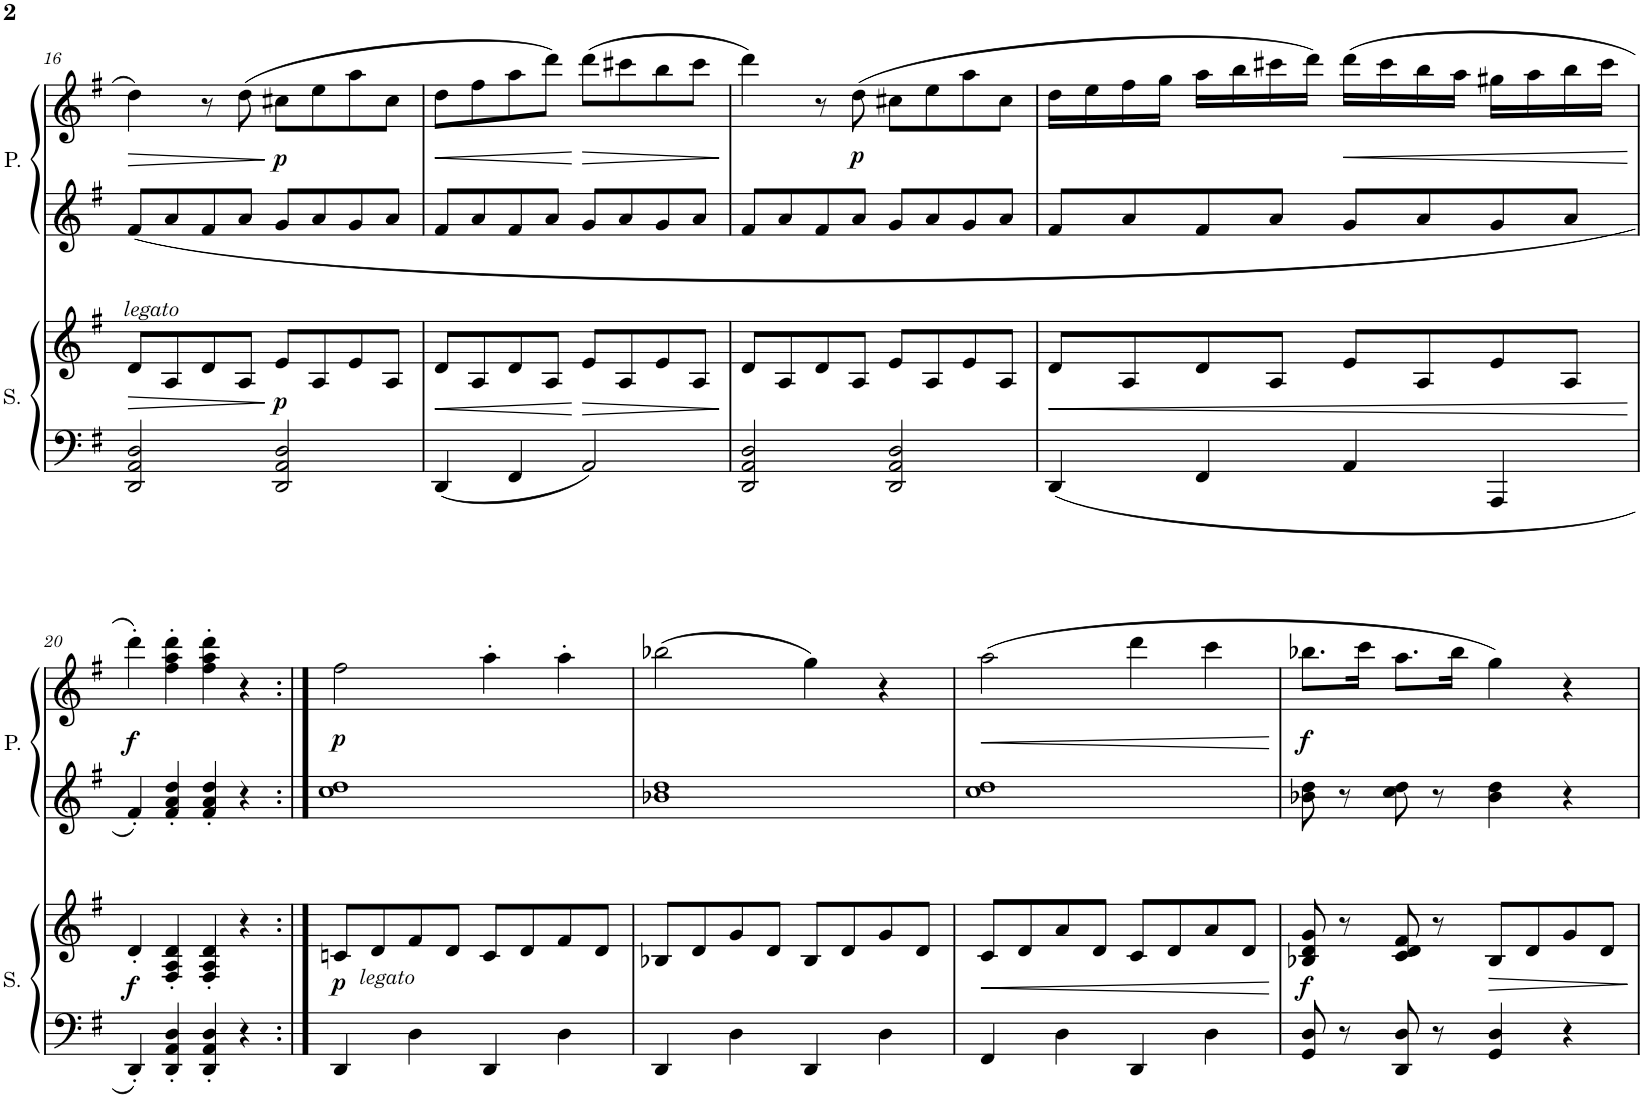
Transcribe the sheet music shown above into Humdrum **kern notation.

**kern	**kern	**dynam	**kern	**kern	**dynam
*part2	*part2	*part2	*part1	*part1	*part1
*staff4	*staff3	*staff3/4	*staff2	*staff1	*staff1/2
*I"Secondo	*	*	*I"Primo	*	*
*I'S.	*	*	*I'P.	*	*
!!LO:PB:g=z
*clefF4	*clefG2	*	*clefG2	*clefG2	*
*k[f#]	*k[f#]	*	*k[f#]	*k[f#]	*
*M4/4	*M4/4	*	*M4/4	*M4/4	*
*met(c)	*met(c)	*	*met(c)	*met(c)	*
=16	=16	=16	=16	=16	=16
!	!LO:TX:a:i:t=legato	!	!	!	!
!	!	!LO:HP:b	!	!	!LO:HP:b
2DD/ 2AA/ 2D/	8d/L	>	8f#/L	4dd\	>
.	8A/	.	8a/	.	.
.	8d/	.	8f#/	8r	.
.	8A/J	.	8a/J	(8dd\	.
!	!	!LO:DY:n=1:b	!	!	!LO:DY:n=1:b
2DD/ 2AA/ 2D/	8e/L	] p	8g/L	8cc#X\L	] p
.	8A/	.	8a/	8ee\	.
.	8e/	.	8g/	8aa\	.
.	8A/J	.	8a/J	8cc#\J	.
=17	=17	=17	=17	=17	=17
!	!	!LO:HP:b	!	!	!LO:HP:b
4DD/	8d/L	<	8f#/L	8dd\L	<
.	8A/	.	8a/	8ff#\	.
4FF#/	8d/	.	8f#/	8aa\	.
.	8A/J	.	8a/J	8ddd\J)	.
!	!	!LO:HP:n=1:b	!	!	!LO:HP:n=1:b
2AA/	8e/L	[ >	8g/L	(8ddd\L	[ >
.	8A/	.	8a/	8ccc#X\	.
.	8e/	.	8g/	8bb\	.
.	8A/J	.	8a/J	8ccc#\J	.
.	.	]	.	.	]
=18	=18	=18	=18	=18	=18
2DD/ 2AA/ 2D/	8d/L	.	8f#/L	4ddd\)	.
.	8A/	.	8a/	.	.
.	8d/	.	8f#/	8r	.
!	!	!	!	!	!LO:DY:b
.	8A/J	.	8a/J	(8dd\	p
2DD/ 2AA/ 2D/	8e/L	.	8g/L	8cc#X\L	.
.	8A/	.	8a/	8ee\	.
.	8e/	.	8g/	8aa\	.
.	8A/J	.	8a/J	8cc#\J	.
=19	=19	=19	=19	=19	=19
!	!	!LO:HP:b	!	!	!
4DD/	8d/L	<	8f#/L	16dd\LL	.
.	.	.	.	16ee\	.
.	8A/	.	8a/	16ff#\	.
.	.	.	.	16gg\JJ	.
4FF#/	8d/	.	8f#/	16aa\LL	.
.	.	.	.	16bb\	.
.	8A/J	.	8a/J	16ccc#X\	.
.	.	.	.	16ddd\JJ)	.
!	!	!	!	!	!LO:HP:b
4AA/	8e/L	.	8g/L	(16ddd\LL	<
.	.	.	.	16ccc#\	.
.	8A/	.	8a/	16bb\	.
.	.	.	.	16aa\JJ	.
4AAA/	8e/	.	8g/	16gg#X\LL	.
.	.	.	.	16aa\	.
.	8A/J	.	8a/J	16bb\	.
.	.	.	.	16ccc#\JJ	.
.	.	[	.	.	[
!!LO:LB:g=z
=20	=20	=20	=20	=20	=20
!	!	!LO:DY:b	!	!	!LO:DY:b
4DD'/	4d'/	f	4f#'/	4ddd'\)	f
4DD/' 4AA/' 4D/'	4F#/' 4A/' 4d/'	.	4f#/' 4a/' 4dd/'	4ff#\' 4aa\' 4ddd\'	.
4DD/' 4AA/' 4D/'	4F#/' 4A/' 4d/'	.	4f#/' 4a/' 4dd/'	4ff#\' 4aa\' 4ddd\'	.
4r	4r	.	4r	4r	.
=21:|!	=21:|!	=21:|!	=21:|!	=21:|!	=21:|!
!	!LO:TX:b:i:t=legato	!	!	!	!
!	!	!LO:DY:b	!	!	!LO:DY:b
4DD/	8cn/L	p	1cc 1dd	2ff#\	p
.	8d/	.	.	.	.
4D\	8f#/	.	.	.	.
.	8d/J	.	.	.	.
4DD/	8c/L	.	.	4aa'\	.
.	8d/	.	.	.	.
4D\	8f#/	.	.	4aa'\	.
.	8d/J	.	.	.	.
=22	=22	=22	=22	=22	=22
4DD/	8B-X/L	.	1b-X 1dd	(2bb-X\	.
.	8d/	.	.	.	.
4D\	8g/	.	.	.	.
.	8d/J	.	.	.	.
4DD/	8B-/L	.	.	4gg\)	.
.	8d/	.	.	.	.
4D\	8g/	.	.	4r	.
.	8d/J	.	.	.	.
=23	=23	=23	=23	=23	=23
!	!	!LO:HP:b	!	!	!LO:HP:b
4FF#/	8c/L	<	1cc 1dd	(2aa\	<
.	8d/	.	.	.	.
4D\	8a/	.	.	.	.
.	8d/J	.	.	.	.
4DD/	8c/L	.	.	4ddd\	.
.	8d/	.	.	.	.
4D\	8a/	.	.	4ccc\	.
.	8d/J	.	.	.	.
.	.	[	.	.	[
=24	=24	=24	=24	=24	=24
!	!	!LO:DY:b	!	!	!LO:DY:b
8GG/ 8D/	8B-X/ 8d/ 8g/	f	8b-X\ 8dd\	8.bb-X\L	f
8r	8r	.	8r	.	.
.	.	.	.	16ccc\Jk	.
8DD/ 8D/	8c/ 8d/ 8f#/	.	8cc\ 8dd\	8.aa\L	.
8r	8r	.	8r	.	.
.	.	.	.	16bb-\Jk	.
!	!	!LO:HP:b	!	!	!
4GG/ 4D/	8B-/L	>	4b-\ 4dd\	4gg\)	.
.	8d/	.	.	.	.
4r	8g/	.	4r	4r	.
.	8d/J	.	.	.	.
.	.	]	.	.	.
=	=	=	=	=	=
*-	*-	*-	*-	*-	*-
